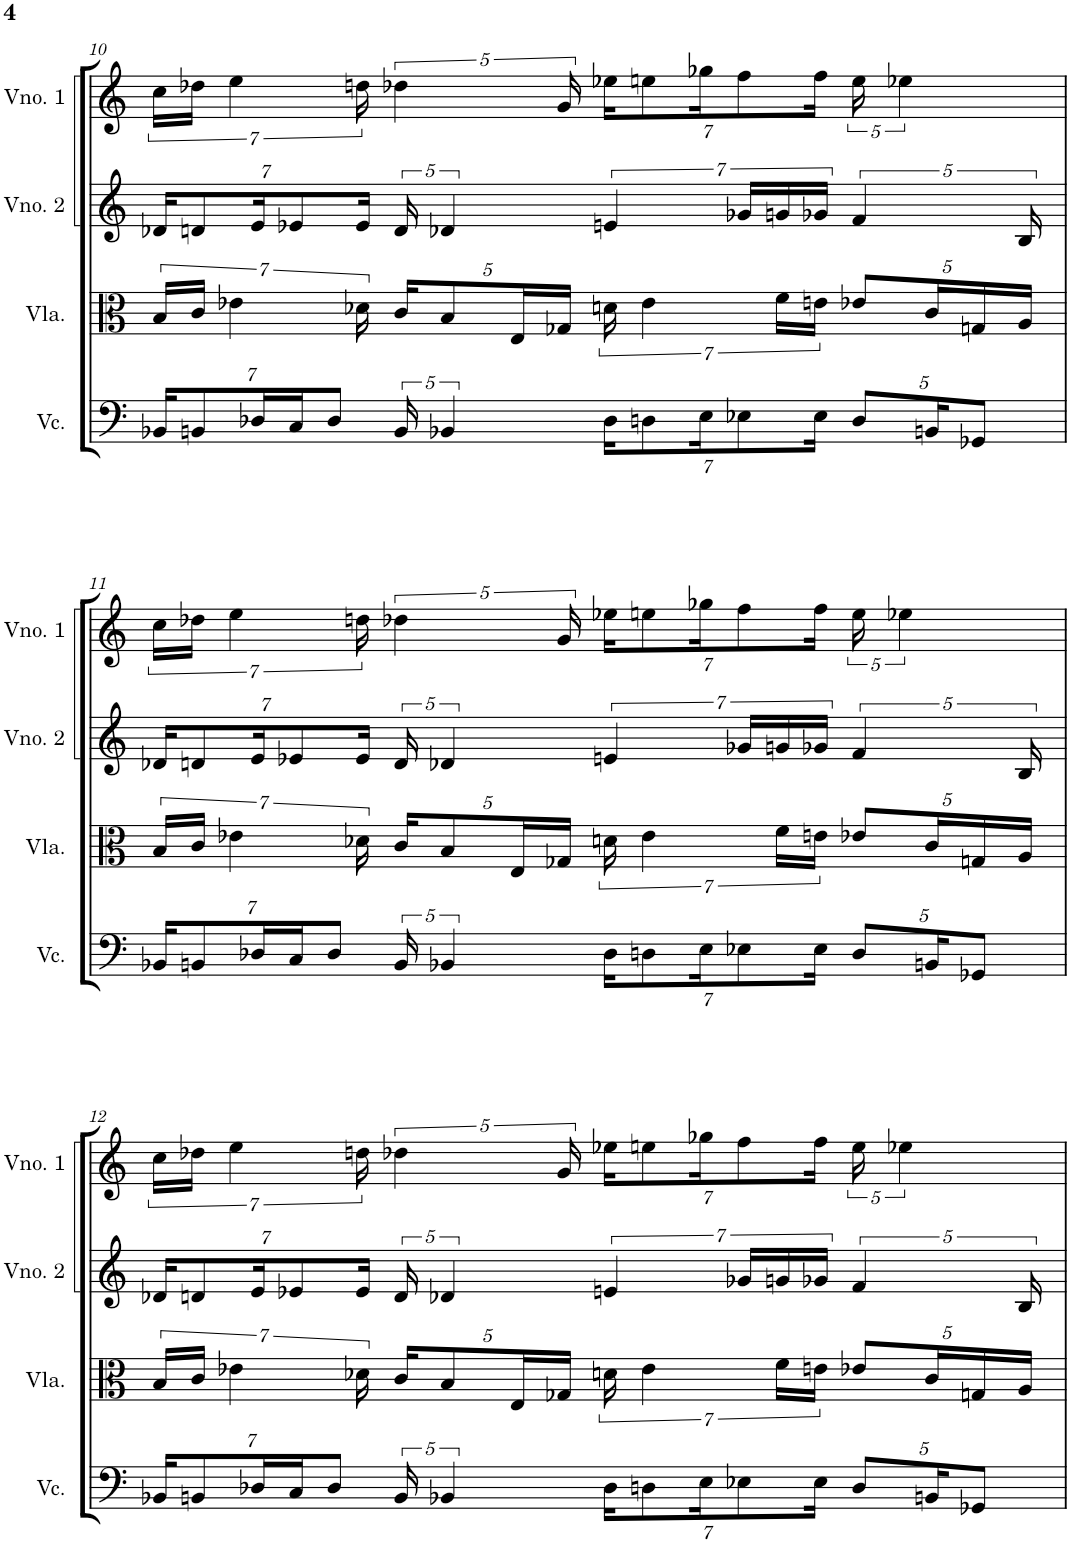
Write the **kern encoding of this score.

**kern	**kern	**kern	**kern
*part4	*part3	*part2	*part1
*staff4	*staff3	*staff2	*staff1
*I"Violoncelo	*I"Viola	*I"Violino 2	*I"Violino 1
*I'Vc.	*I'Vla.	*I'Vno. 2	*I'Vno. 1
!!LO:PB:g=z
*clefF4	*clefC3	*clefG2	*clefG2
*k[]	*k[]	*k[]	*k[]
*M4/4	*M4/4	*M4/4	*M4/4
*Xbrackettup	*	*Xbrackettup	*
=10	=10	=10	=10
28BB-X/KL	28B/LL	28d-X/KL	28cc\LL
14BBn/	28c/JJ	14dn/	28dd-X\JJ
.	7e-X\	.	7ee\
28D-X/L	.	28e/K	.
28C/J	.	14e-X/	.
14D-/J	.	.	.
.	28d-X\	28e-/Jk	28ddn\
*brackettup	*Xbrackettup	*brackettup	*
20BB/	20c/KL	20d/	5dd-X\
5BB-X/	10B/	5d-X/	.
.	20E/L	.	.
.	20G-X/JJ	.	20g/
*Xbrackettup	*brackettup	*	*Xbrackettup
28D-\KL	28dn\	7en/	28ee-X\KL
14Dn\	7e-\	.	14een\
28E\K	.	.	28gg-X\K
14E-X\	.	28g-X/LL	14ff\
.	28f\LL	28gn/	.
28E-\Jk	28en\JJ	28g-X/JJ	28ff\Jk
*	*Xbrackettup	*	*brackettup
10D/L	10e-X/L	5f/	20ee\
.	.	.	5ee-X\
20BBn/K	20c/L	.	.
10GG-X/J	20Gn/	.	.
.	20A/JJ	20B/	.
!!LO:LB:g=z
=11	=11	=11	=11
*	*brackettup	*Xbrackettup	*
28BB-X/KL	28B/LL	28d-X/KL	28cc\LL
14BBn/	28c/JJ	14dn/	28dd-X\JJ
.	7e-X\	.	7ee\
28D-X/L	.	28e/K	.
28C/J	.	14e-X/	.
14D-/J	.	.	.
.	28d-X\	28e-/Jk	28ddn\
*brackettup	*Xbrackettup	*brackettup	*
20BB/	20c/KL	20d/	5dd-X\
5BB-X/	10B/	5d-X/	.
.	20E/L	.	.
.	20G-X/JJ	.	20g/
*Xbrackettup	*brackettup	*	*Xbrackettup
28D-\KL	28dn\	7en/	28ee-X\KL
14Dn\	7e-\	.	14een\
28E\K	.	.	28gg-X\K
14E-X\	.	28g-X/LL	14ff\
.	28f\LL	28gn/	.
28E-\Jk	28en\JJ	28g-X/JJ	28ff\Jk
*	*Xbrackettup	*	*brackettup
10D/L	10e-X/L	5f/	20ee\
.	.	.	5ee-X\
20BBn/K	20c/L	.	.
10GG-X/J	20Gn/	.	.
.	20A/JJ	20B/	.
!!LO:LB:g=z
=12	=12	=12	=12
*	*brackettup	*Xbrackettup	*
28BB-X/KL	28B/LL	28d-X/KL	28cc\LL
14BBn/	28c/JJ	14dn/	28dd-X\JJ
.	7e-X\	.	7ee\
28D-X/L	.	28e/K	.
28C/J	.	14e-X/	.
14D-/J	.	.	.
.	28d-X\	28e-/Jk	28ddn\
*brackettup	*Xbrackettup	*brackettup	*
20BB/	20c/KL	20d/	5dd-X\
5BB-X/	10B/	5d-X/	.
.	20E/L	.	.
.	20G-X/JJ	.	20g/
*Xbrackettup	*brackettup	*	*Xbrackettup
28D-\KL	28dn\	7en/	28ee-X\KL
14Dn\	7e-\	.	14een\
28E\K	.	.	28gg-X\K
14E-X\	.	28g-X/LL	14ff\
.	28f\LL	28gn/	.
28E-\Jk	28en\JJ	28g-X/JJ	28ff\Jk
*	*Xbrackettup	*	*brackettup
10D/L	10e-X/L	5f/	20ee\
.	.	.	5ee-X\
20BBn/K	20c/L	.	.
10GG-X/J	20Gn/	.	.
.	20A/JJ	20B/	.
=	=	=	=
*-	*-	*-	*-
